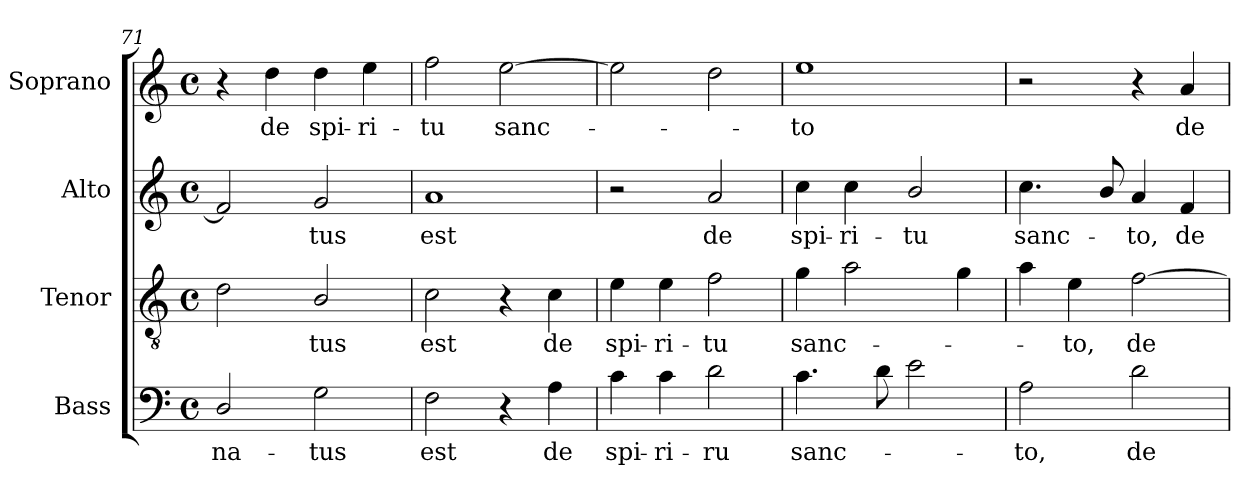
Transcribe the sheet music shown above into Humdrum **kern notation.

**kern	**text	**kern	**text	**kern	**text	**kern	**text
*part4	*part4	*part3	*part3	*part2	*part2	*part1	*part1
*staff4	*staff4	*staff3	*staff3	*staff2	*staff2	*staff1	*staff1
*I"Bass	*	*I"Tenor	*	*I"Alto	*	*I"Soprano	*
*I'B.	*	*I'T.	*	*I'A.	*	*I'S.	*
*clefF4	*	*clefGv2	*	*clefG2	*	*clefG2	*
*	*	*ITrd7c12	*	*	*	*	*
*k[]	*	*k[]	*	*k[]	*	*k[]	*
*C:	*	*C:	*	*C:	*	*C:	*
*M4/4	*	*M4/4	*	*M4/4	*	*M4/4	*
*met(c)	*	*met(c)	*	*met(c)	*	*met(c)	*
=71	=71	=71	=71	=71	=71	=71	=71
!	!LO:LY:b:color=#000000	!	!	!	!	!	!
2Di/	-na-	2Di\	.	2fi/]	.	4r	.
!	!	!	!	!	!	!	!LO:LY:b:color=#000000
.	.	.	.	.	.	4ddi\	de
!	!LO:LY:b:color=#000000	!	!	!	!	!	!
!	!	!	!LO:LY:b:color=#000000	!	!	!	!
!	!	!	!	!	!LO:LY:b:color=#000000	!	!
!	!	!	!	!	!	!	!LO:LY:b:color=#000000
2Gi\	-tus	2BBi/	-tus	2gi/	-tus	4ddi\	spi-
!	!	!	!	!	!	!	!LO:LY:b:color=#000000
.	.	.	.	.	.	4eei\	-ri-
=72	=72	=72	=72	=72	=72	=72	=72
!	!LO:LY:b:color=#000000	!	!	!	!	!	!
!	!	!	!LO:LY:b:color=#000000	!	!	!	!
!	!	!	!	!	!LO:LY:b:color=#000000	!	!
!	!	!	!	!	!	!	!LO:LY:b:color=#000000
2Fi\	est	2Ci\	est	1ai	est	2ffi\	-tu
!	!	!	!	!	!	!	!LO:LY:b:color=#000000
4r	.	4r	.	.	.	[2eei\	sanc-
!	!LO:LY:b:color=#000000	!	!	!	!	!	!
!	!	!	!LO:LY:b:color=#000000	!	!	!	!
4Ai\	de	4Ci\	de	.	.	.	.
!!LO:LB:g=z
=73	=73	=73	=73	=73	=73	=73	=73
!	!LO:LY:b:color=#000000	!	!	!	!	!	!
!	!	!	!LO:LY:b:color=#000000	!	!	!	!
4ci\	spi-	4Ei\	spi-	2r	.	2eei\]	.
!	!LO:LY:b:color=#000000	!	!	!	!	!	!
!	!	!	!LO:LY:b:color=#000000	!	!	!	!
4ci\	-ri-	4Ei\	-ri-	.	.	.	.
!	!LO:LY:b:color=#000000	!	!	!	!	!	!
!	!	!	!LO:LY:b:color=#000000	!	!	!	!
!	!	!	!	!	!LO:LY:b:color=#000000	!	!
2di\	-ru	2Fi\	-tu	2ai/	de	2ddi\	.
=74	=74	=74	=74	=74	=74	=74	=74
!	!LO:LY:b:color=#000000	!	!	!	!	!	!
!	!	!	!LO:LY:b:color=#000000	!	!	!	!
!	!	!	!	!	!LO:LY:b:color=#000000	!	!
!	!	!	!	!	!	!	!LO:LY:b:color=#000000
4.ci\	sanc-	4Gi\	sanc-	4cci\	spi-	1eei	-to
!	!	!	!	!	!LO:LY:b:color=#000000	!	!
.	.	2Ai\	.	4cci\	-ri-	.	.
8di\	.	.	.	.	.	.	.
!	!	!	!	!	!LO:LY:b:color=#000000	!	!
2ei\	.	.	.	2bi/	-tu	.	.
.	.	4Gi\	.	.	.	.	.
=75	=75	=75	=75	=75	=75	=75	=75
!	!LO:LY:b:color=#000000	!	!	!	!	!	!
!	!	!	!	!	!LO:LY:b:color=#000000	!	!
2Ai\	-to,	4Ai\	.	4.cci\	sanc-	2r	.
!	!	!	!LO:LY:b:color=#000000	!	!	!	!
.	.	4Ei\	-to,	.	.	.	.
.	.	.	.	8bi/	.	.	.
!	!LO:LY:b:color=#000000	!	!	!	!	!	!
!	!	!	!LO:LY:b:color=#000000	!	!	!	!
!	!	!	!	!	!LO:LY:b:color=#000000	!	!
2di\	de	[2Fi\	de	4ai/	-to,	4r	.
!	!	!	!	!	!LO:LY:b:color=#000000	!	!
!	!	!	!	!	!	!	!LO:LY:b:color=#000000
.	.	.	.	4fi/	de	4ai/	de
=	=	=	=	=	=	=	=
*-	*-	*-	*-	*-	*-	*-	*-
